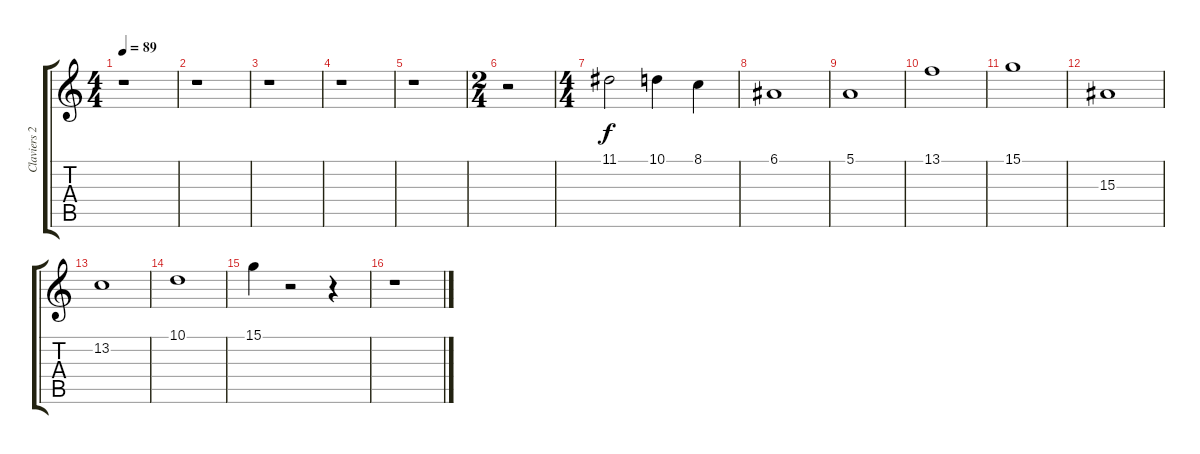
\track ("Claviers 2" "Claviers 2") {instrument choiraahs}
\staff {score tabs}
\tuning (E4 B3 G3 D3 A2 E2) {hide}
\ts (4 4)
\tempo 89
\clef g2
\ks c
r.1{dy f} |
r.1 |
r.1 |
r.1 |
r.1 |
\ts (2 4)
r.2 |
\ts (4 4)
11.1.2{volume 16 balance 8 instrument lead2sawtooth} 10.1.4 8.1.4 |
6.1.1 |
5.1.1 |
13.1.1 |
15.1.1 |
15.3.1 |
13.2.1 |
10.1.1 |
15.1.4{volume 16 balance 8} r.2 r.4 |
r.1
